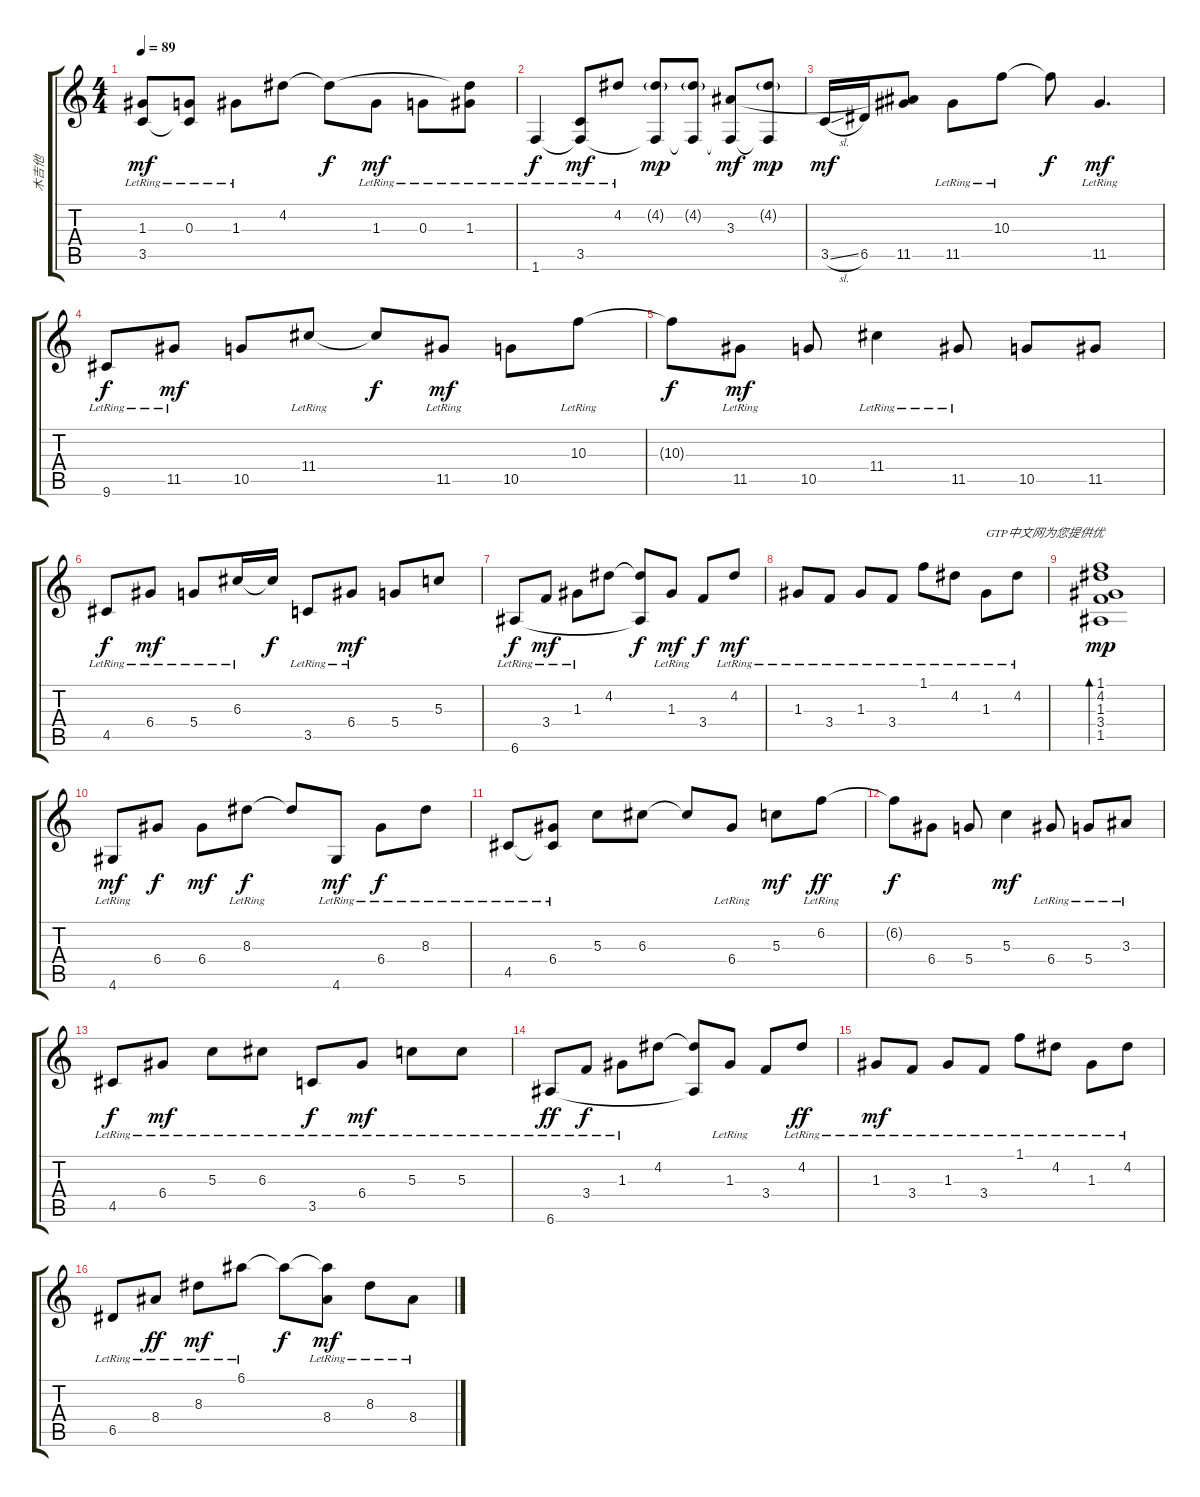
\track ("木吉他" "木吉他") {instrument acousticguitarsteel}
\staff {score tabs}
\tuning (E4 B3 G3 D3 A2 E2) {hide}
\ts (4 4)
\tempo 89
\clef g2
\ks c
(1.3{lr} 3.5{t}).8{dy mf} (0.3{lr} 3.5{t}).8 1.3{lr}.8 4.2.8 4.2{t}.8{dy f} 1.3{lr}.8{dy mf} 0.3{lr}.8 (4.2{t} 1.3{lr}).8 |
1.6{lr}.4{dy f} (3.5{lr} 1.6{t}).8{dy mf} 4.2{lr}.8 (4.2{g} 1.6{t}).8{dy mp} (4.2{g} 1.6{t}).8 (3.3 1.6{t}).8{dy mf} (4.2{g} 1.6{t}).8{dy mp} |
3.5{sl}.16{dy mf} 6.5.16 (3.3{t} 11.5).8 11.5{lr}.8 10.3{lr}.8 10.3{t}.8{dy f} 11.5{lr}.4{d dy mf} |
9.6{lr}.8{dy f} 11.5{lr}.8{dy mf} 10.5.8 11.4{lr}.8 11.4{t}.8{dy f} 11.5{lr}.8{dy mf} 10.5.8 10.3{lr}.8 |
10.3{t}.8{dy f} 11.5{lr}.8{dy mf} 10.5.8 11.4{lr}.4 11.5{lr}.8 10.5.8 11.5.8 |
4.5{lr}.8{dy f} 6.4{lr}.8{dy mf} 5.4{lr}.8 6.3{lr}.16 6.3{t}.16{dy f} 3.5{lr}.8 6.4{lr}.8{dy mf} 5.4.8 5.3.8 |
6.6{lr}.8{dy f} 3.4{lr}.8{dy mf} 1.3{lr}.8 4.2.8 (4.2{t} 6.6{t}).8{dy f} 1.3{lr}.8{dy mf} 3.4.8{dy f} 4.2{lr}.8{dy mf} |
1.3{lr}.8 3.4{lr}.8 1.3{lr}.8 3.4{lr}.8 1.1{lr}.8 4.2{lr}.8 1.3{lr}.8{txt "GTP中文网为您提供优"} 4.2{lr}.8 |
(1.1 4.2 1.3 3.4 1.5).1{bd 240 dy mp} |
4.6{lr}.8{dy mf} 6.4.8{dy f} 6.4.8{dy mf} 8.3{lr}.8{dy f} 8.3{t}.8 4.6{lr}.8{dy mf} 6.4{lr}.8{dy f} 8.3{lr}.8 |
4.5{lr}.8 (6.4{lr} 4.5{t}).8 5.3.8 6.3.8 6.3{t}.8 6.4{lr}.8 5.3.8{dy mf} 6.2{lr}.8{dy ff} |
6.2{t}.8{dy f} 6.4.8 5.4.8 5.3.4{dy mf} 6.4{lr}.8 5.4{lr}.8 3.3{lr}.8 |
4.5{lr}.8{dy f} 6.4{lr}.8{dy mf} 5.3{lr}.8 6.3{lr}.8 3.5{lr}.8{dy f} 6.4{lr}.8{dy mf} 5.3{lr}.8 5.3{lr}.8 |
6.6{lr}.8{dy ff} 3.4{lr}.8{dy f} 1.3{lr}.8 4.2.8 (4.2{t} 6.6{t}).8 1.3{lr}.8 3.4.8 4.2{lr}.8{dy ff} |
1.3{lr}.8{dy mf} 3.4{lr}.8 1.3{lr}.8 3.4{lr}.8 1.1{lr}.8 4.2{lr}.8 1.3{lr}.8 4.2{lr}.8 |
6.5{lr}.8 8.4{lr}.8{dy ff} 8.3{lr}.8{dy mf} 6.1{lr}.8 6.1{t}.8{dy f} (6.1{t} 8.4{lr}).8{dy mf} 8.3{lr}.8 8.4{lr}.8
